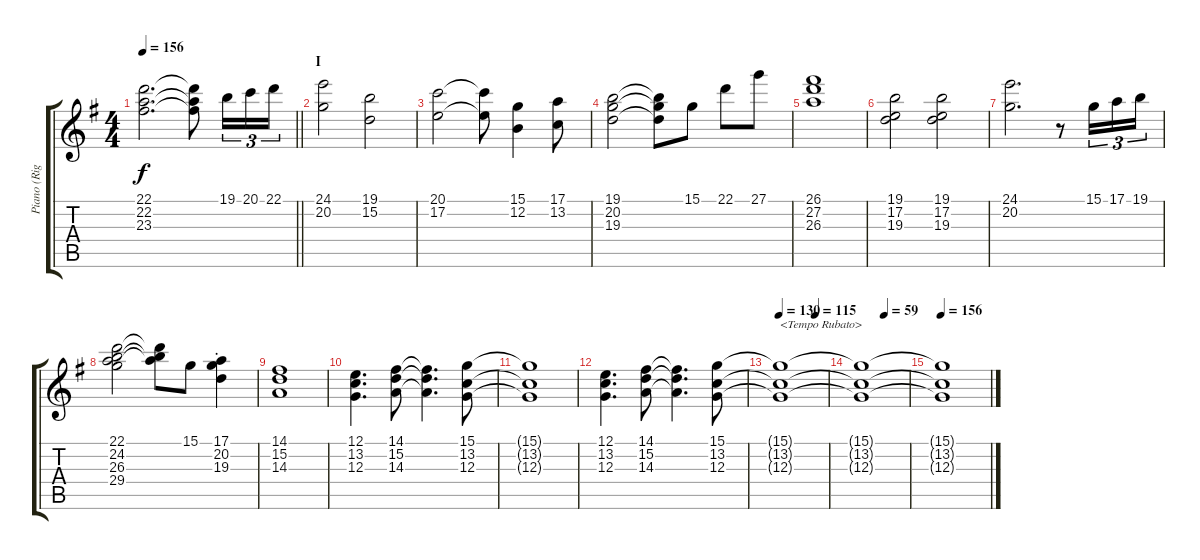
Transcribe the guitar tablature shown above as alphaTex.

\track ("Piano (Right Hand)" "Piano (Rig") {instrument acousticgrandpiano}
\staff {score tabs}
\tuning (E4 B3 G3 D3 A2 E2) {hide}
\ts (4 4)
\tempo 156
\clef g2
\barLineRight lightlight
\ks g
(22.1{t} 22.2{t} 23.3{t}).2{d dy f} (22.1{t} 22.2{t} 23.3{t}).8 19.1.16{tu (3 2)} 20.1.16{tu (3 2)} 22.1.16{tu (3 2)} |
\section ("" "I")
(24.1 20.2).2 (19.1 15.2).2 |
(20.1 17.2).2 (20.1{t} 17.2{t}).8 (15.1 12.2).4 (17.1 13.2).8 |
(19.1 20.2 19.3).2 (19.1{t} 20.2{t} 19.3{t}).8 15.1.8 22.1.8 27.1.8 |
(26.1 27.2 26.3).1 |
(19.1 17.2 19.3).2 (19.1 17.2 19.3).2 |
(24.1 20.2).2{d} r.8 15.1.16{tu (3 2)} 17.1.16{tu (3 2)} 19.1.16{tu (3 2)} |
(22.1 24.2 26.3 29.4).2 (22.1{t} 24.2{t} 26.3{t}).8 15.1.8 (17.1{st} 20.2{st} 19.3{st}).4 |
(14.1 15.2 14.3).1 |
(12.1 13.2 12.3).4{d} (14.1 15.2 14.3).8 (14.1{t} 15.2{t} 14.3{t}).4{d} (15.1 13.2 12.3).8 |
(15.1{t} 13.2{t} 12.3{t}).1 |
(12.1 13.2 12.3).4{d} (14.1 15.2 14.3).8 (14.1{t} 15.2{t} 14.3{t}).4{d} (15.1 13.2 12.3).8 |
\tempo 130
\tempo (115 0.75)
(15.1{t} 13.2{t} 12.3{t}).1{txt "<Tempo Rubato>"} |
\tempo (59 0.5)
(15.1{t} 13.2{t} 12.3{t}).1{volume 0} |
\tempo 156
(15.1{t} 13.2{t} 12.3{t}).1
